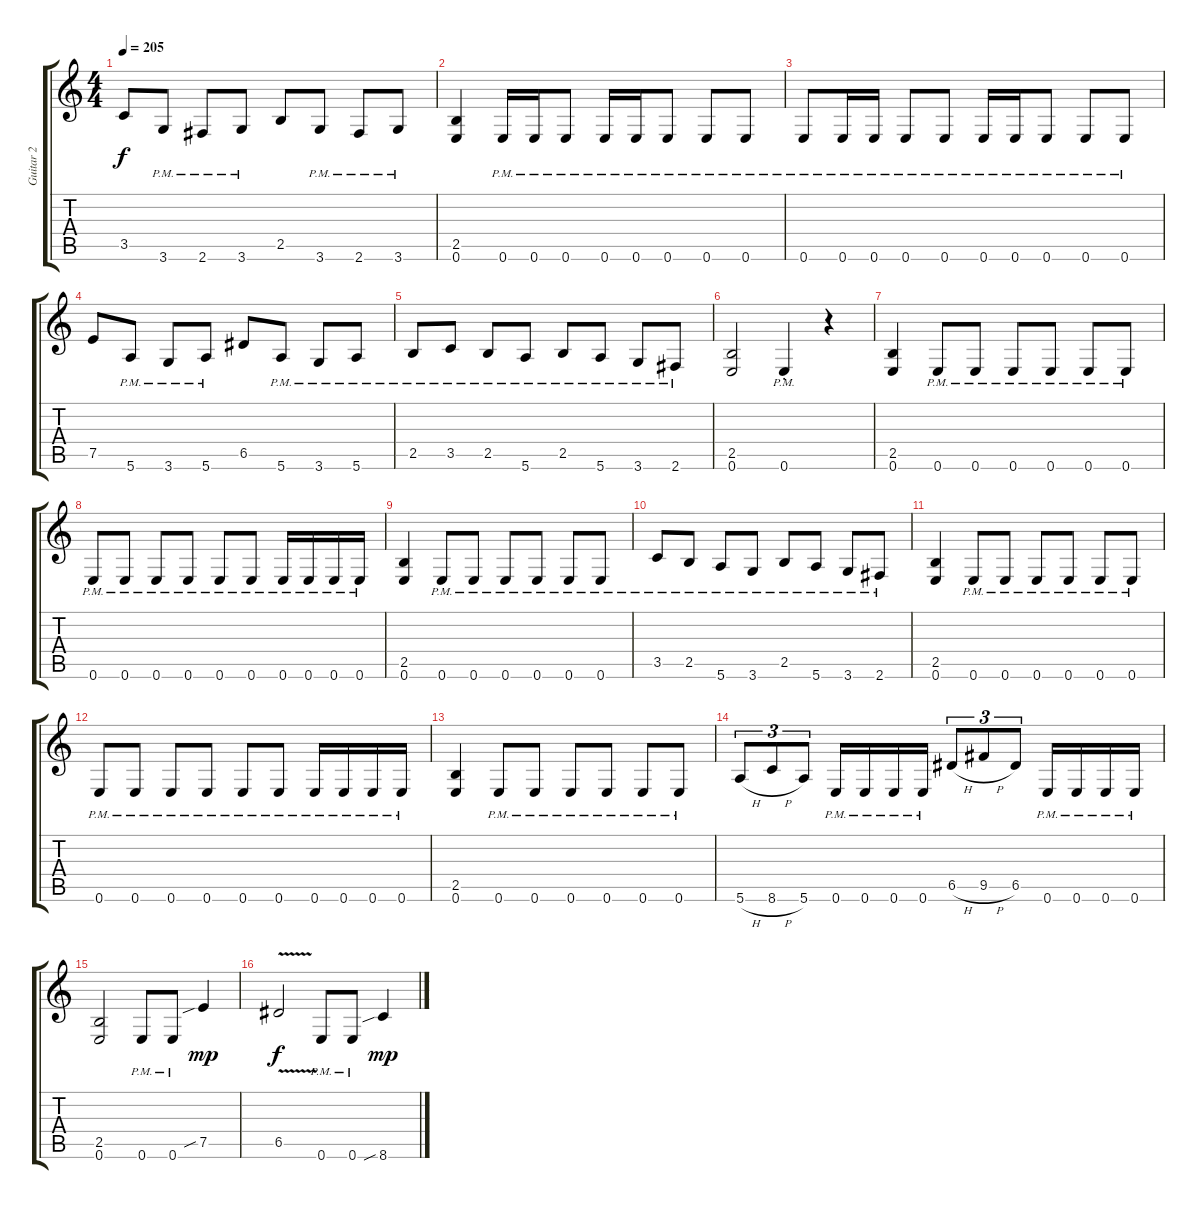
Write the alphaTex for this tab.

\track ("Guitar 2" "Guitar 2") {instrument distortionguitar}
\staff {score tabs}
\tuning (E4 B3 G3 D3 A2 E2) {hide}
\ts (4 4)
\tempo 205
\clef g2
\ks c
3.5.8{dy f} 3.6{pm}.8 2.6{pm}.8 3.6{pm}.8 2.5.8 3.6{pm}.8 2.6{pm}.8 3.6{pm}.8 |
(2.5 0.6).4 0.6{pm}.16 0.6{pm}.16 0.6{pm}.8 0.6{pm}.16 0.6{pm}.16 0.6{pm}.8 0.6{pm}.8 0.6{pm}.8 |
0.6{pm}.8 0.6{pm}.16 0.6{pm}.16 0.6{pm}.8 0.6{pm}.8 0.6{pm}.16 0.6{pm}.16 0.6{pm}.8 0.6{pm}.8 0.6{pm}.8 |
7.5.8 5.6{pm}.8 3.6{pm}.8 5.6{pm}.8 6.5.8 5.6{pm}.8 3.6{pm}.8 5.6{pm}.8 |
2.5{pm}.8 3.5{pm}.8 2.5{pm}.8 5.6{pm}.8 2.5{pm}.8 5.6{pm}.8 3.6{pm}.8 2.6{pm}.8 |
(2.5 0.6).2 0.6{pm st}.4 r.4 |
(2.5 0.6).4 0.6{pm}.8 0.6{pm}.8 0.6{pm}.8 0.6{pm}.8 0.6{pm}.8 0.6{pm}.8 |
0.6{pm}.8 0.6{pm}.8 0.6{pm}.8 0.6{pm}.8 0.6{pm}.8 0.6{pm}.8 0.6{pm}.16 0.6{pm}.16 0.6{pm}.16 0.6{pm}.16 |
(2.5 0.6).4 0.6{pm}.8 0.6{pm}.8 0.6{pm}.8 0.6{pm}.8 0.6{pm}.8 0.6{pm}.8 |
3.5{pm}.8 2.5{pm}.8 5.6{pm}.8 3.6{pm}.8 2.5{pm}.8 5.6{pm}.8 3.6{pm}.8 2.6{pm}.8 |
(2.5 0.6).4 0.6{pm}.8 0.6{pm}.8 0.6{pm}.8 0.6{pm}.8 0.6{pm}.8 0.6{pm}.8 |
0.6{pm}.8 0.6{pm}.8 0.6{pm}.8 0.6{pm}.8 0.6{pm}.8 0.6{pm}.8 0.6{pm}.16 0.6{pm}.16 0.6{pm}.16 0.6{pm}.16 |
(2.5 0.6).4 0.6{pm}.8 0.6{pm}.8 0.6{pm}.8 0.6{pm}.8 0.6{pm}.8 0.6{pm}.8 |
5.6{h}.8{tu (3 2)} 8.6{h}.8{tu (3 2)} 5.6.8{tu (3 2)} 0.6{pm}.16 0.6{pm}.16 0.6{pm}.16 0.6{pm}.16 6.5{h}.8{tu (3 2)} 9.5{h}.8{tu (3 2)} 6.5.8{tu (3 2)} 0.6{pm}.16 0.6{pm}.16 0.6{pm}.16 0.6{pm}.16 |
(2.5 0.6).2 0.6{pm}.8 0.6{pm}.8 7.5{sib}.4{dy mp} |
6.5{v}.2{dy f} 0.6{pm}.8 0.6{pm}.8 8.6{sib}.4{dy mp}
